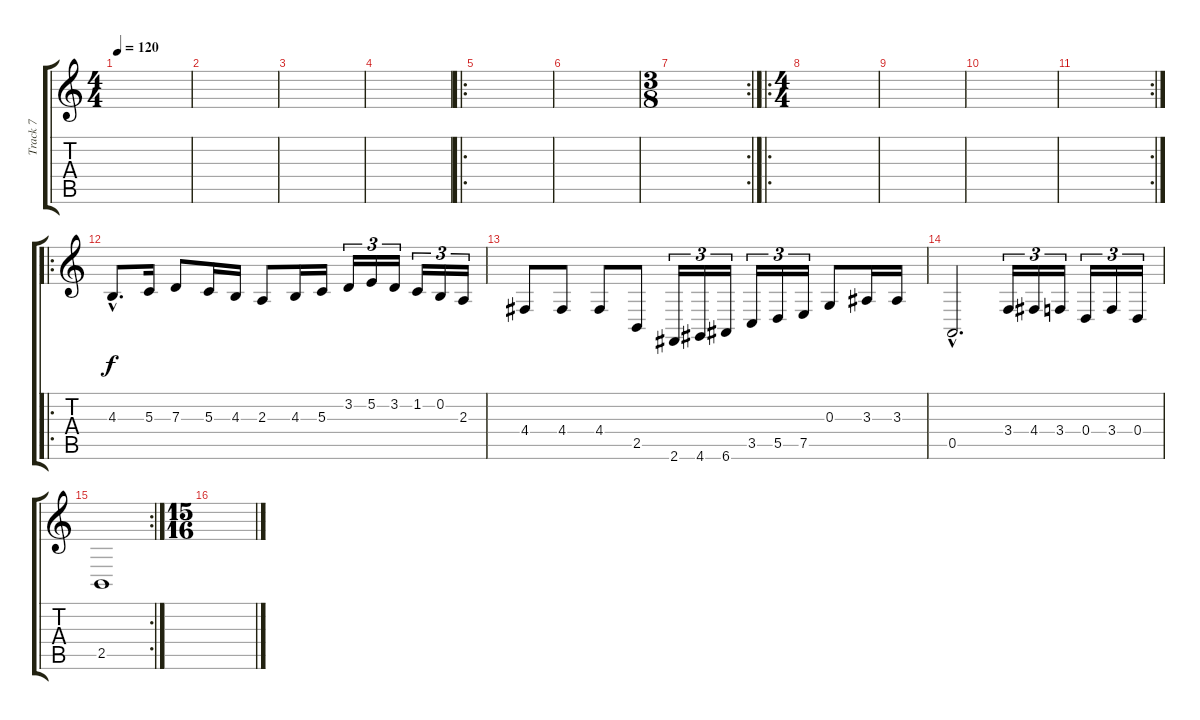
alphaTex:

\track ("Track 7" "Track 7") {instrument harpsichord}
\staff {score tabs}
\tuning (E4 B3 G3 D3 A2 E2) {hide}
\ts (4 4)
\tempo 120
\clef g2
\ks c
|
|
|
|
\ro
|
|
\rc 2
\ts (3 8)
|
\ro
\ts (4 4)
|
|
|
\rc 2
|
\ro
4.3{hac}.8{d} 5.3.16 7.3.8 5.3.16 4.3.16 2.3.8 4.3.16 5.3.16 3.2.16{tu (3 2)} 5.2.16{tu (3 2)} 3.2.16{tu (3 2)} 1.2.16{tu (3 2)} 0.2.16{tu (3 2)} 2.3.16{tu (3 2)} |
4.4.8 4.4.8 4.4.8 2.5.8 2.6.16{tu (3 2)} 4.6.16{tu (3 2)} 6.6.16{tu (3 2)} 3.5.16{tu (3 2)} 5.5.16{tu (3 2)} 7.5.16{tu (3 2)} 0.3.8 3.3.16 3.3.16 |
0.5{hac}.2{d} 3.4.16{tu (3 2)} 4.4.16{tu (3 2)} 3.4.16{tu (3 2)} 0.4.16{tu (3 2)} 3.4.16{tu (3 2)} 0.4.16{tu (3 2)} |
\rc 2
2.5.1 |
\ts (15 16)
